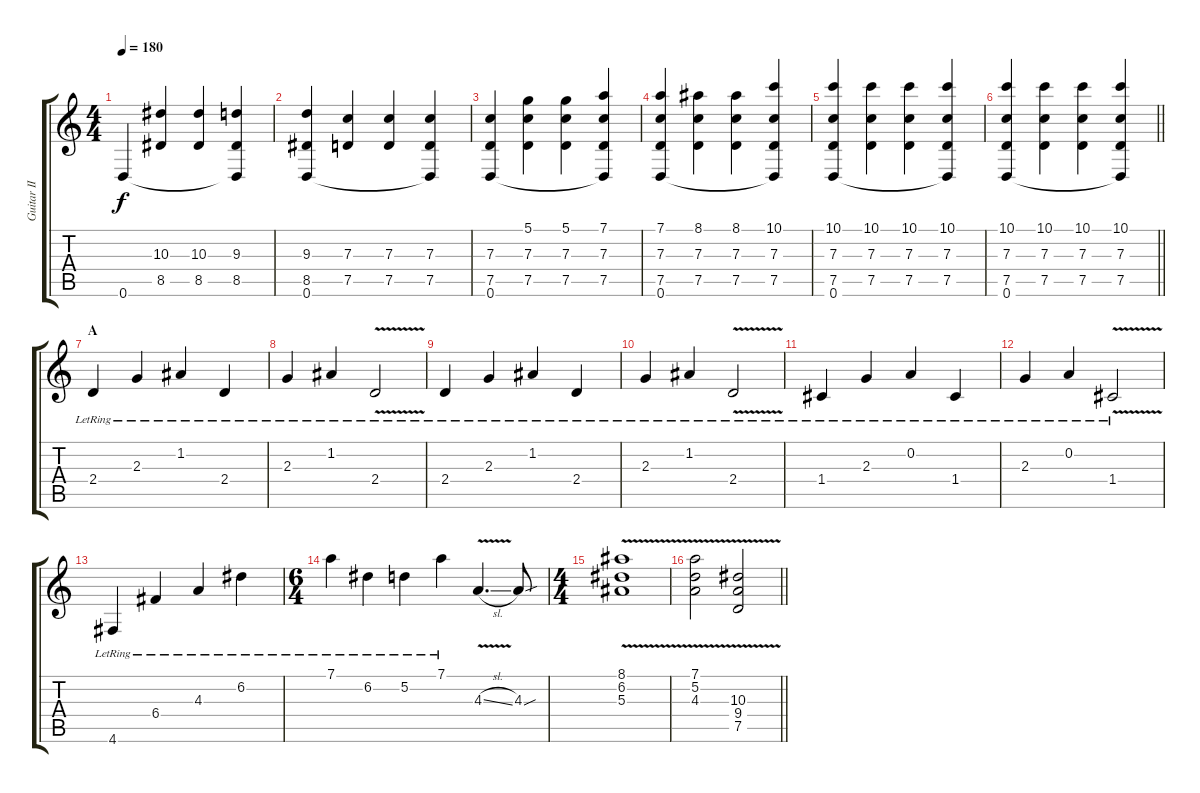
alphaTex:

\track ("Guitar II" "Guitar II") {instrument distortionguitar}
\staff {score tabs}
\tuning (D4 A3 F3 C3 G2 D2) {hide}
\ts (4 4)
\tempo 180
\clef g2
\ks c
0.6.4{dy f} (10.3 8.5).4 (10.3 8.5).4 (9.3 8.5 0.6{t}).4 |
(9.3 8.5 0.6).4 (7.3 7.5).4 (7.3 7.5).4 (7.3 7.5 0.6{t}).4 |
(7.3 7.5 0.6).4 (5.1 7.3 7.5).4 (5.1 7.3 7.5).4 (7.1 7.3 7.5 0.6{t}).4 |
(7.1 7.3 7.5 0.6).4 (8.1 7.3 7.5).4 (8.1 7.3 7.5).4 (10.1 7.3 7.5 0.6{t}).4 |
(10.1 7.3 7.5 0.6).4 (10.1 7.3 7.5).4 (10.1 7.3 7.5).4 (10.1 7.3 7.5 0.6{t}).4 |
\barLineRight lightlight
(10.1 7.3 7.5 0.6).4 (10.1 7.3 7.5).4 (10.1 7.3 7.5).4 (10.1 7.3 7.5 0.6{t}).4 |
\section ("" "A")
2.4{lr}.4 2.3{lr}.4 1.2{lr}.4 2.4{lr}.4 |
2.3{lr}.4 1.2{lr}.4 2.4{v lr}.2 |
2.4{lr}.4 2.3{lr}.4 1.2{lr}.4 2.4{lr}.4 |
2.3{lr}.4 1.2{lr}.4 2.4{v lr}.2 |
1.4{lr}.4 2.3{lr}.4 0.2{lr}.4 1.4{lr}.4 |
2.3{lr}.4 0.2{lr}.4 1.4{v lr}.2 |
4.6{lr}.4 6.4{lr}.4 4.3{lr}.4 6.2{lr}.4 |
\ts (6 4)
7.1{lr}.4 6.2{lr}.4 5.2{lr}.4 7.1{lr}.4 4.3{v sl}.4{d} 4.3{sou}.8 |
\ts (4 4)
(8.1{v} 6.2{v} 5.3{v}).1 |
\barLineRight lightlight
(7.1{v} 5.2{v} 4.3{v}).2 (10.3{v} 9.4{v} 7.5{v}).2
